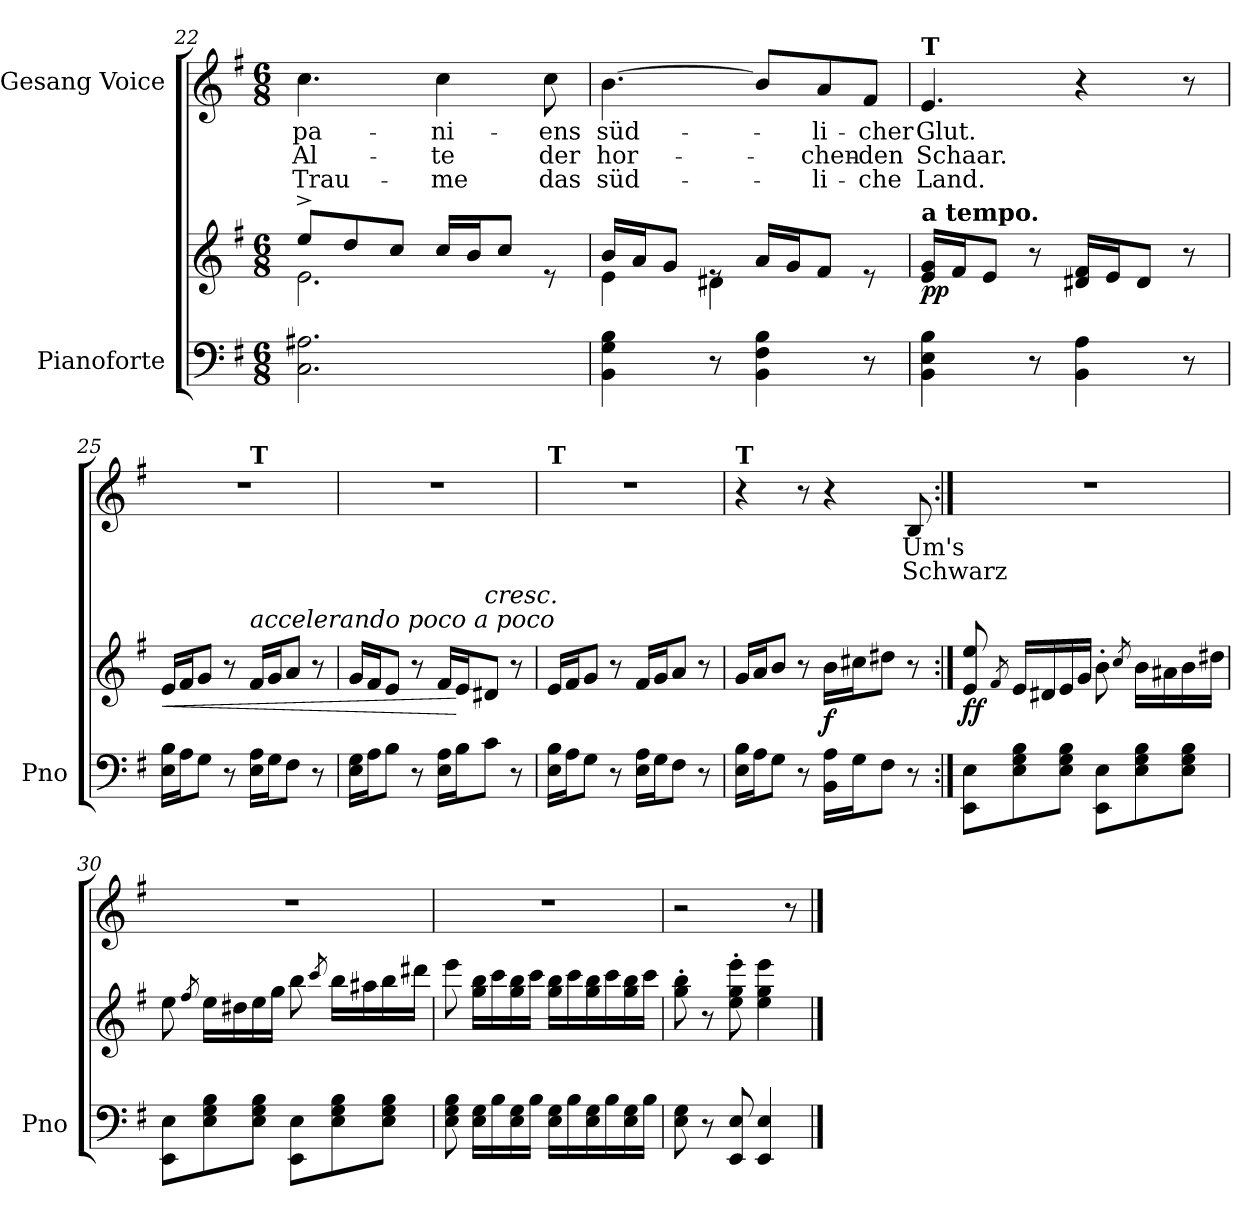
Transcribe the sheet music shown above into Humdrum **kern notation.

**kern	**kern	**dynam	**kern	**text	**text	**text
*part2	*part2	*part2	*part1	*part1	*part1	*part1
*staff3	*staff2	*staff2/3	*staff1	*staff1	*staff1	*staff1
*I"Pianoforte	*	*	*I"Gesang Voice	*	*	*
*I'Pno	*	*	*	*	*	*
*clefF4	*clefG2	*	*clefG2	*	*	*
*k[f#]	*k[f#]	*	*k[f#]	*	*	*
*M6/8	*M6/8	*	*M6/8	*	*	*
=22	=22	=22	=22	=22	=22	=22
*	*^	*	*	*	*	*
!	!	!	!	!	!LO:LY:b	!LO:LY:b	!LO:LY:b
2.C\ 2.A#X\	8ee^/L	2.e\	.	4.cc\	-pa-	Al-	Trau-
.	8dd/	.	.	.	.	.	.
.	8cc/J	.	.	.	.	.	.
!	!	!	!	!	!LO:LY:b	!LO:LY:b	!LO:LY:b
.	16cc/LL	.	.	4cc\	-ni-	-te	-me
.	16b/J	.	.	.	.	.	.
.	8cc/J	.	.	.	.	.	.
!	!	!	!	!	!LO:LY:b	!LO:LY:b	!LO:LY:b
.	8re	.	.	8cc\	-ens	der	das
=23	=23	=23	=23	=23	=23	=23	=23
!	!	!	!	!	!LO:LY:b	!LO:LY:b	!LO:LY:b
4BB\ 4G\ 4B\	16b/LL	4e\	.	[4.b\	süd-	hor-	süd-
.	16a/J	.	.	.	.	.	.
.	8g/J	.	.	.	.	.	.
8r	8re	4d#X\	.	.	.	.	.
4BB\ 4F#\ 4B\	16a/LL	.	.	8b/L]	.	.	.
.	16g/J	.	.	.	.	.	.
!	!	!	!	!	!LO:LY:b	!LO:LY:b	!LO:LY:b
.	8f#/J	4reyy	.	8a/	-li-	-chen-	-li-
!	!	!	!	!	!LO:LY:b	!LO:LY:b	!LO:LY:b
8r	8re	.	.	8f#/J	-cher	-den	-che
*	*v	*v	*	*	*	*	*
=24	=24	=24	=24	=24	=24	=24
!	!	!	!LO:TX:a:B:t=T	!	!	!
!	!LO:TX:a:B:t=a tempo.	!	!	!	!	!
!	!	!LO:DY:b	!	!LO:LY:b	!LO:LY:b	!LO:LY:b
4BB\ 4E\ 4B\	16e/ 16g/LL	pp	4.e/	Glut.	Schaar.	Land.
.	16f#/J	.	.	.	.	.
.	8e/J	.	.	.	.	.
8r	8r	.	.	.	.	.
4BB\ 4A\	16d#X/ 16f#/LL	.	4r	.	.	.
.	16e/J	.	.	.	.	.
.	8d#/J	.	.	.	.	.
8r	8r	.	8r	.	.	.
!!LO:LB:g=z
=25	=25	=25	=25	=25	=25	=25
!	!	!LO:HP:b	!	!	!	!
*	*	*	*^	*	*	*
16E\ 16B\LL	16e/LL	<	2.r	4.ryy	.	.	.
16A\J	16f#/J	.	.	.	.	.	.
8G\J	8g/J	.	.	.	.	.	.
8r	8r	.	.	.	.	.	.
!	!	!	!	!LO:TX:a:B:t=T	!	!	!
!	!LO:TX:a:i:t=accelerando poco a poco	!	!	!	!	!	!
16E\ 16A\LL	16f#/LL	.	.	4.ryy	.	.	.
16G\J	16g/J	.	.	.	.	.	.
8F#\J	8a/J	.	.	.	.	.	.
8r	8r	.	.	.	.	.	.
=26	=26	=26	=26	=26	=26	=26	=26
!	!	!	!LO:TX:a:B:t=T	!	!	!	!
*	*	*	*v	*v	*	*	*
16E\ 16G\LL	16g/LL	.	2.r	.	.	.
16A\J	16f#/J	.	.	.	.	.
8B\J	8e/J	.	.	.	.	.
8r	8r	.	.	.	.	.
16E\ 16A\LL	16f#/LL	.	.	.	.	.
16B\J	16e/J	[	.	.	.	.
!	!LO:TX:a:i:t=cresc.	!	!	!	!	!
8c\J	8d#X/J	.	.	.	.	.
8r	8r	.	.	.	.	.
=27	=27	=27	=27	=27	=27	=27
!	!	!	!LO:TX:a:B:t=T	!	!	!
16E\ 16B\LL	16e/LL	.	2.r	.	.	.
16A\J	16f#/J	.	.	.	.	.
8G\J	8g/J	.	.	.	.	.
8r	8r	.	.	.	.	.
16E\ 16A\LL	16f#/LL	.	.	.	.	.
16G\J	16g/J	.	.	.	.	.
8F#\J	8a/J	.	.	.	.	.
8r	8r	.	.	.	.	.
=28	=28	=28	=28	=28	=28	=28
!	!	!	!LO:TX:a:B:t=T	!	!	!
16E\ 16B\LL	16g/LL	.	4r	.	.	.
16A\J	16a/J	.	.	.	.	.
8G\J	8b/J	.	.	.	.	.
8r	8r	.	8r	.	.	.
!	!	!LO:DY:b	!	!	!	!
16BB\ 16A\LL	16b\LL	f	4r	.	.	.
16G\J	16cc#X\J	.	.	.	.	.
8F#\J	8dd#X\J	.	.	.	.	.
!	!	!	!	!LO:LY:b	!LO:LY:b	!
8r	8r	.	8B/	Um's	Schwarz -	.
!!LO:LB:g=z
=29:|!	=29:|!	=29:|!	=29:|!	=29:|!	=29:|!	=29:|!
!	!	!LO:DY:b	!	!	!	!
8EE\ 8E\L	8e/ 8ee/	ff	2.r	.	.	.
.	8qf#/	.	.	.	.	.
8E\ 8G\ 8B\	16e/LL	.	.	.	.	.
.	16d#X/	.	.	.	.	.
8E\ 8G\ 8B\J	16e/	.	.	.	.	.
.	16g/JJ	.	.	.	.	.
8EE\ 8E\L	8b'\	.	.	.	.	.
.	8qcc/	.	.	.	.	.
8E\ 8G\ 8B\	16b\LL	.	.	.	.	.
.	16a#X\	.	.	.	.	.
8E\ 8G\ 8B\J	16b\	.	.	.	.	.
.	16dd#X\JJ	.	.	.	.	.
=30	=30	=30	=30	=30	=30	=30
8EE\ 8E\L	8ee\	.	2.r	.	.	.
.	8qff#/	.	.	.	.	.
8E\ 8G\ 8B\	16ee\LL	.	.	.	.	.
.	16dd#X\	.	.	.	.	.
8E\ 8G\ 8B\J	16ee\	.	.	.	.	.
.	16gg\JJ	.	.	.	.	.
8EE\ 8E\L	8bb\	.	.	.	.	.
.	8qccc/	.	.	.	.	.
8E\ 8G\ 8B\	16bb\LL	.	.	.	.	.
.	16aa#X\	.	.	.	.	.
8E\ 8G\ 8B\J	16bb\	.	.	.	.	.
.	16ddd#X\JJ	.	.	.	.	.
=31	=31	=31	=31	=31	=31	=31
8E\ 8G\ 8B\	8eee\	.	2.r	.	.	.
16E\ 16G\LL	16gg\ 16bb\LL	.	.	.	.	.
16B\	16ccc\	.	.	.	.	.
16E\ 16G\	16gg\ 16bb\	.	.	.	.	.
16B\JJ	16ccc\JJ	.	.	.	.	.
16E\ 16G\LL	16gg\ 16bb\LL	.	.	.	.	.
16B\	16ccc\	.	.	.	.	.
16E\ 16G\	16gg\ 16bb\	.	.	.	.	.
16B\	16ccc\	.	.	.	.	.
16E\ 16G\	16gg\ 16bb\	.	.	.	.	.
16B\JJ	16ccc\JJ	.	.	.	.	.
=32	=32	=32	=32	=32	=32	=32
8E\ 8G\	8gg\' 8bb\'	.	2r	.	.	.
8r	8r	.	.	.	.	.
8EE/ 8E/	8ee\' 8gg\' 8eee\'	.	.	.	.	.
4EE/ 4E/	4ee\ 4gg\ 4eee\	.	.	.	.	.
.	.	.	8r	.	.	.
==	==	==	==	==	==	==
*-	*-	*-	*-	*-	*-	*-
